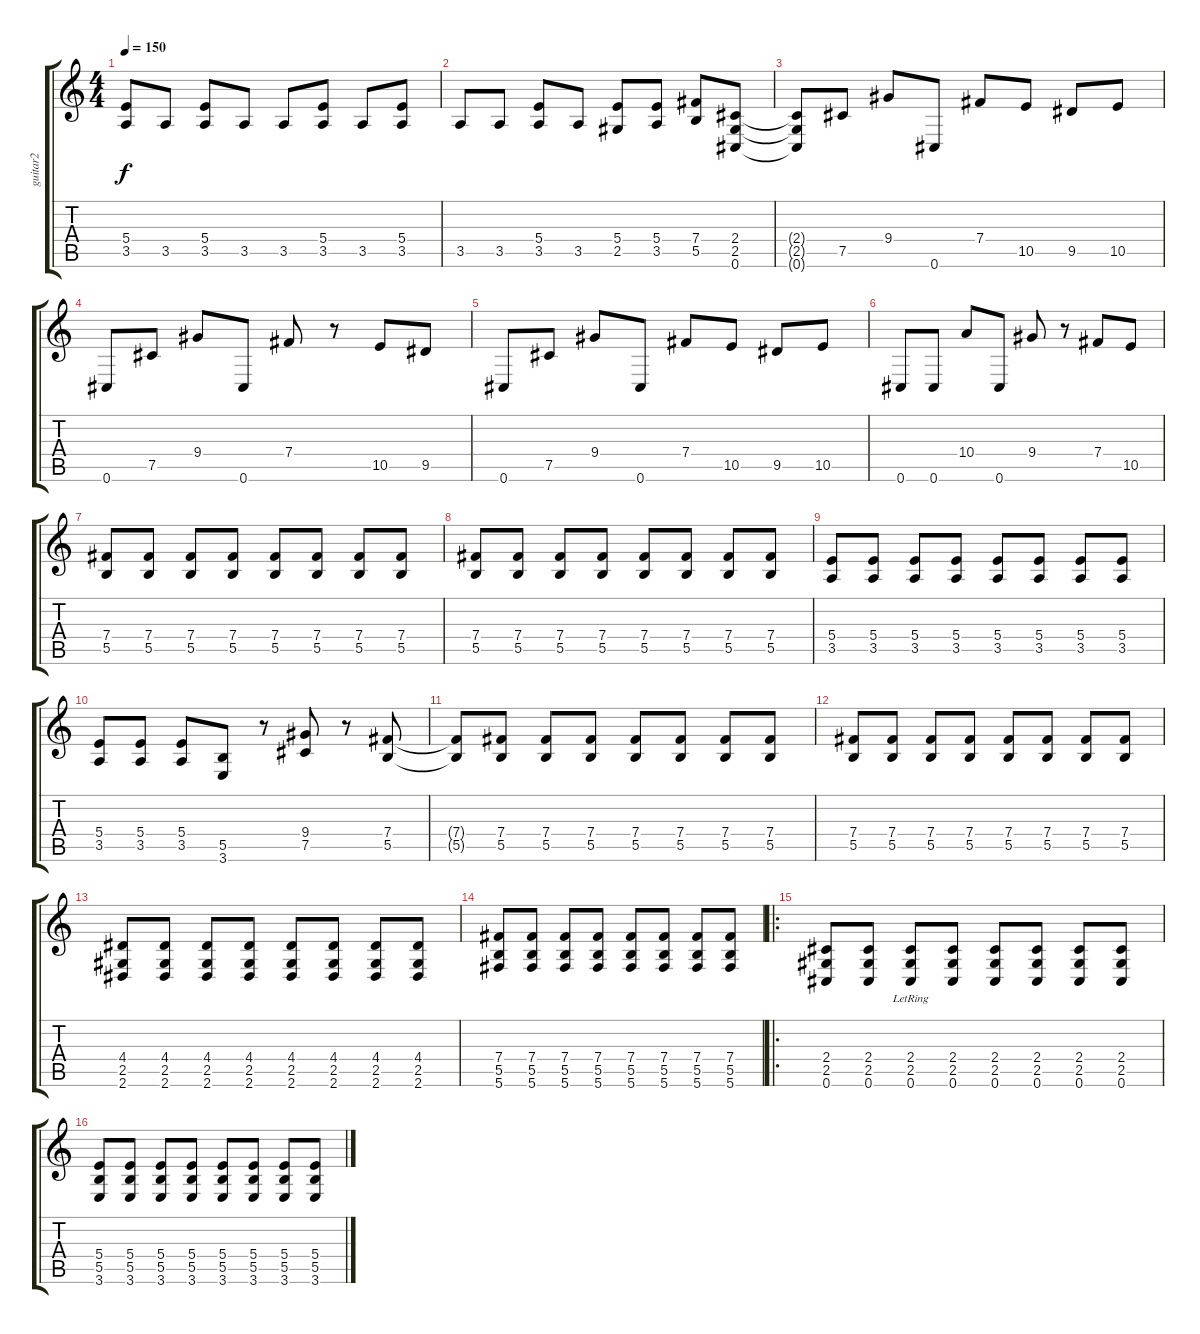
\track ("guitar2" "guitar2") {instrument overdrivenguitar}
\staff {score tabs}
\tuning (Db4 Ab3 E3 B2 Gb2 Db2) {hide}
\ts (4 4)
\tempo 150
\clef g2
\ks c
(5.4{t} 3.5{t}).8{dy f} 3.5.8 (5.4 3.5).8 3.5.8 3.5.8 (5.4 3.5).8 3.5.8 (5.4 3.5).8 |
3.5.8 3.5.8 (5.4 3.5).8 3.5.8 (5.4 2.5).8 (5.4 3.5).8 (7.4 5.5).8 (2.4 2.5 0.6).8 |
(2.4{t} 2.5{t} 0.6{t}).8 7.5.8 9.4.8 0.6.8 7.4.8 10.5.8 9.5.8 10.5.8 |
0.6.8 7.5.8 9.4.8 0.6.8 7.4.8 r.8 10.5.8 9.5.8 |
0.6.8 7.5.8 9.4.8 0.6.8 7.4.8 10.5.8 9.5.8 10.5.8 |
0.6.8 0.6.8 10.4.8 0.6.8 9.4.8 r.8 7.4.8 10.5.8 |
(7.4 5.5).8 (7.4 5.5).8 (7.4 5.5).8 (7.4 5.5).8 (7.4 5.5).8 (7.4 5.5).8 (7.4 5.5).8 (7.4 5.5).8 |
(7.4 5.5).8 (7.4 5.5).8 (7.4 5.5).8 (7.4 5.5).8 (7.4 5.5).8 (7.4 5.5).8 (7.4 5.5).8 (7.4 5.5).8 |
(5.4 3.5).8 (5.4 3.5).8 (5.4 3.5).8 (5.4 3.5).8 (5.4 3.5).8 (5.4 3.5).8 (5.4 3.5).8 (5.4 3.5).8 |
(5.4 3.5).8 (5.4 3.5).8 (5.4 3.5).8 (5.5 3.6).8 r.8 (9.4 7.5).8 r.8 (7.4 5.5).8 |
(7.4{t} 5.5{t}).8 (7.4 5.5).8 (7.4 5.5).8 (7.4 5.5).8 (7.4 5.5).8 (7.4 5.5).8 (7.4 5.5).8 (7.4 5.5).8 |
(7.4 5.5).8 (7.4 5.5).8 (7.4 5.5).8 (7.4 5.5).8 (7.4 5.5).8 (7.4 5.5).8 (7.4 5.5).8 (7.4 5.5).8 |
(4.4 2.5 2.6).8 (4.4 2.5 2.6).8 (4.4 2.5 2.6).8 (4.4 2.5 2.6).8 (4.4 2.5 2.6).8 (4.4 2.5 2.6).8 (4.4 2.5 2.6).8 (4.4 2.5 2.6).8 |
(7.4 5.5 5.6).8 (7.4 5.5 5.6).8 (7.4 5.5 5.6).8 (7.4 5.5 5.6).8 (7.4 5.5 5.6).8 (7.4 5.5 5.6).8 (7.4 5.5 5.6).8 (7.4 5.5 5.6).8 |
\ro
(2.4 2.5 0.6).8 (2.4 2.5 0.6).8 (2.4{lr} 2.5{lr} 0.6).8 (2.4 2.5 0.6).8 (2.4 2.5 0.6).8 (2.4 2.5 0.6).8 (2.4 2.5 0.6).8 (2.4 2.5 0.6).8 |
(5.4 5.5 3.6).8 (5.4 5.5 3.6).8 (5.4 5.5 3.6).8 (5.4 5.5 3.6).8 (5.4 5.5 3.6).8 (5.4 5.5 3.6).8 (5.4 5.5 3.6).8 (5.4 5.5 3.6).8
